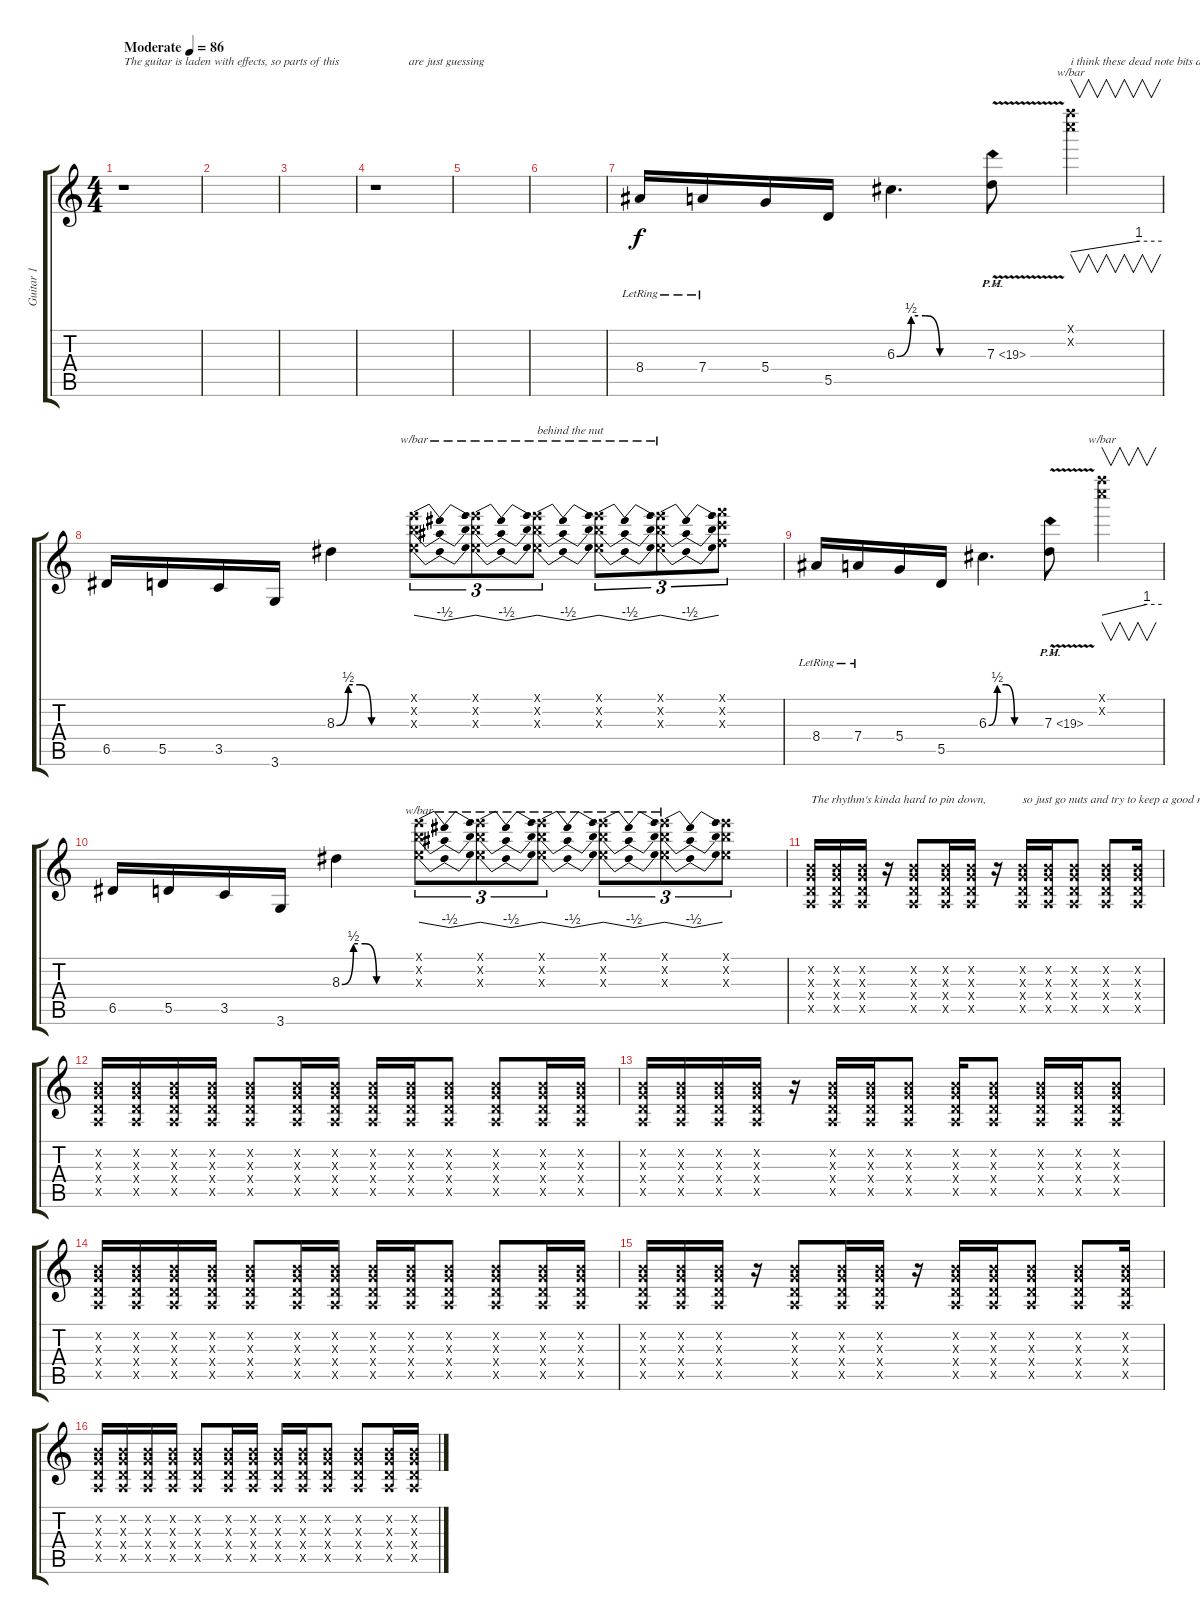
\track ("Guitar 1" "Guitar 1") {instrument overdrivenguitar}
\staff {score tabs}
\tuning (E4 B3 G3 D3 A2 E2) {hide}
\ts (4 4)
\tempo (86 "Moderate")
\clef g2
\ks c
r.1{txt "The guitar is laden with effects, so parts of this" dy f instrument overdrivenguitar} |
|
|
r.1{txt "           are just guessing"} |
|
|
8.4{lr}.16 7.4{lr}.16 5.4.16 5.5.16 6.3{be (custom 0 0 10 2 20 2 30 0 60 0)}.4{d} 7.3{ph 12 v pm}.8 (25.1{x} 25.2{x}).4{v tbe (custom default 0 0 45 4 60 4) txt "i think these dead note bits are actually picks"} |
6.5.16 5.5.16 3.5.16 3.6.16 8.3{be (custom 0 0 10 2 20 2 30 0 60 0)}.4 (12.1{x} 12.2{x} 9.3{x}).8{tu (3 2) tbe (dip default 0 0 30 -2 60 0)} (12.1{x} 12.2{x} 9.3{x}).8{tu (3 2) tbe (dip default 0 0 30 -2 60 0)} (12.1{x} 12.2{x} 9.3{x}).8{tu (3 2) tbe (dip default 0 0 30 -2 60 0) txt "behind the nut"} (12.1{x} 12.2{x} 9.3{x}).8{tu (3 2) tbe (dip default 0 0 30 -2 60 0)} (12.1{x} 12.2{x} 9.3{x}).8{tu (3 2) tbe (dip default 0 0 30 -2 60 0)} (13.1{x} 13.2{x} 10.3{x}).8{tu (3 2)} |
8.4{lr}.16 7.4{lr}.16 5.4.16 5.5.16 6.3{be (custom 0 0 10 2 20 2 30 0 60 0)}.4{d} 7.3{ph 12 v pm}.8 (25.1{x} 25.2{x}).4{v tbe (custom default 0 0 45 4 60 4)} |
6.5.16 5.5.16 3.5.16 3.6.16 8.3{be (custom 0 0 10 2 20 2 30 0 60 0)}.4 (12.1{x} 12.2{x} 9.3{x}).8{tu (3 2) tbe (dip default 0 0 30 -2 60 0)} (12.1{x} 12.2{x} 9.3{x}).8{tu (3 2) tbe (dip default 0 0 30 -2 60 0)} (12.1{x} 12.2{x} 9.3{x}).8{tu (3 2) tbe (dip default 0 0 30 -2 60 0)} (12.1{x} 12.2{x} 9.3{x}).8{tu (3 2) tbe (dip default 0 0 30 -2 60 0)} (12.1{x} 12.2{x} 9.3{x}).8{tu (3 2) tbe (dip default 0 0 30 -2 60 0)} (12.1{x} 12.2{x} 9.3{x}).8{tu (3 2)} |
(0.2{x} 0.3{x} 0.4{x} 0.5{x}).16{txt "The rhythm's kinda hard to pin down,"} (0.2{x} 0.3{x} 0.4{x} 0.5{x}).16 (0.2{x} 0.3{x} 0.4{x} 0.5{x}).16 r.16 (0.2{x} 0.3{x} 0.4{x} 0.5{x}).8 (0.2{x} 0.3{x} 0.4{x} 0.5{x}).16 (0.2{x} 0.3{x} 0.4{x} 0.5{x}).16 r.16 (0.2{x} 0.3{x} 0.4{x} 0.5{x}).16{txt "so just go nuts and try to keep a good rhythm"} (0.2{x} 0.3{x} 0.4{x} 0.5{x}).16 (0.2{x} 0.3{x} 0.4{x} 0.5{x}).8 (0.2{x} 0.3{x} 0.4{x} 0.5{x}).8 (0.2{x} 0.3{x} 0.4{x} 0.5{x}).16 |
(0.2{x} 0.3{x} 0.4{x} 0.5{x}).16 (0.2{x} 0.3{x} 0.4{x} 0.5{x}).16 (0.2{x} 0.3{x} 0.4{x} 0.5{x}).16 (0.2{x} 0.3{x} 0.4{x} 0.5{x}).16 (0.2{x} 0.3{x} 0.4{x} 0.5{x}).8 (0.2{x} 0.3{x} 0.4{x} 0.5{x}).16 (0.2{x} 0.3{x} 0.4{x} 0.5{x}).16 (0.2{x} 0.3{x} 0.4{x} 0.5{x}).16 (0.2{x} 0.3{x} 0.4{x} 0.5{x}).16 (0.2{x} 0.3{x} 0.4{x} 0.5{x}).8 (0.2{x} 0.3{x} 0.4{x} 0.5{x}).8 (0.2{x} 0.3{x} 0.4{x} 0.5{x}).16 (0.2{x} 0.3{x} 0.4{x} 0.5{x}).16 |
(0.2{x} 0.3{x} 0.4{x} 0.5{x}).16 (0.2{x} 0.3{x} 0.4{x} 0.5{x}).16 (0.2{x} 0.3{x} 0.4{x} 0.5{x}).16 (0.2{x} 0.3{x} 0.4{x} 0.5{x}).16 r.16 (0.2{x} 0.3{x} 0.4{x} 0.5{x}).16 (0.2{x} 0.3{x} 0.4{x} 0.5{x}).16 (0.2{x} 0.3{x} 0.4{x} 0.5{x}).8 (0.2{x} 0.3{x} 0.4{x} 0.5{x}).16 (0.2{x} 0.3{x} 0.4{x} 0.5{x}).8 (0.2{x} 0.3{x} 0.4{x} 0.5{x}).16 (0.2{x} 0.3{x} 0.4{x} 0.5{x}).16 (0.2{x} 0.3{x} 0.4{x} 0.5{x}).8 |
(0.2{x} 0.3{x} 0.4{x} 0.5{x}).16 (0.2{x} 0.3{x} 0.4{x} 0.5{x}).16 (0.2{x} 0.3{x} 0.4{x} 0.5{x}).16 (0.2{x} 0.3{x} 0.4{x} 0.5{x}).16 (0.2{x} 0.3{x} 0.4{x} 0.5{x}).8 (0.2{x} 0.3{x} 0.4{x} 0.5{x}).16 (0.2{x} 0.3{x} 0.4{x} 0.5{x}).16 (0.2{x} 0.3{x} 0.4{x} 0.5{x}).16 (0.2{x} 0.3{x} 0.4{x} 0.5{x}).16 (0.2{x} 0.3{x} 0.4{x} 0.5{x}).8 (0.2{x} 0.3{x} 0.4{x} 0.5{x}).8 (0.2{x} 0.3{x} 0.4{x} 0.5{x}).16 (0.2{x} 0.3{x} 0.4{x} 0.5{x}).16 |
(0.2{x} 0.3{x} 0.4{x} 0.5{x}).16 (0.2{x} 0.3{x} 0.4{x} 0.5{x}).16 (0.2{x} 0.3{x} 0.4{x} 0.5{x}).16 r.16 (0.2{x} 0.3{x} 0.4{x} 0.5{x}).8 (0.2{x} 0.3{x} 0.4{x} 0.5{x}).16 (0.2{x} 0.3{x} 0.4{x} 0.5{x}).16 r.16 (0.2{x} 0.3{x} 0.4{x} 0.5{x}).16 (0.2{x} 0.3{x} 0.4{x} 0.5{x}).16 (0.2{x} 0.3{x} 0.4{x} 0.5{x}).8 (0.2{x} 0.3{x} 0.4{x} 0.5{x}).8 (0.2{x} 0.3{x} 0.4{x} 0.5{x}).16 |
(0.2{x} 0.3{x} 0.4{x} 0.5{x}).16 (0.2{x} 0.3{x} 0.4{x} 0.5{x}).16 (0.2{x} 0.3{x} 0.4{x} 0.5{x}).16 (0.2{x} 0.3{x} 0.4{x} 0.5{x}).16 (0.2{x} 0.3{x} 0.4{x} 0.5{x}).8 (0.2{x} 0.3{x} 0.4{x} 0.5{x}).16 (0.2{x} 0.3{x} 0.4{x} 0.5{x}).16 (0.2{x} 0.3{x} 0.4{x} 0.5{x}).16 (0.2{x} 0.3{x} 0.4{x} 0.5{x}).16 (0.2{x} 0.3{x} 0.4{x} 0.5{x}).8 (0.2{x} 0.3{x} 0.4{x} 0.5{x}).8 (0.2{x} 0.3{x} 0.4{x} 0.5{x}).16 (0.2{x} 0.3{x} 0.4{x} 0.5{x}).16
